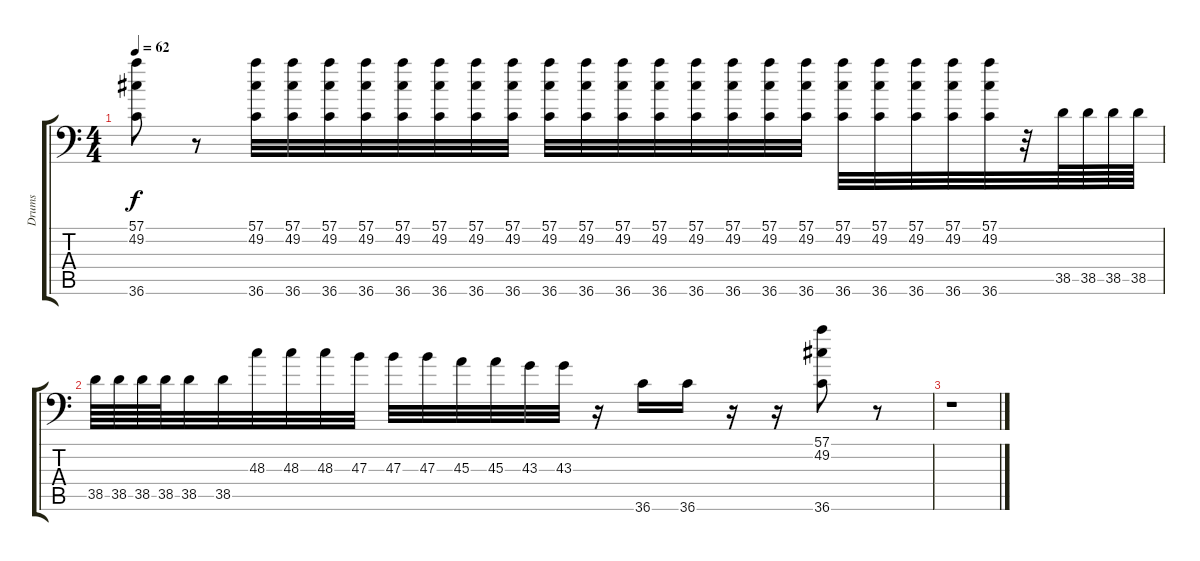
\track ("Drums" "Drums") {instrument acousticgrandpiano}
\staff {score tabs}
\tuning (C-1 C-1 C-1 C-1 C-1 C-1) {hide}
\ts (4 4)
\tempo 62
\clef f4
\ks c
(57.1 49.2 36.6).8{dy f} r.8 (57.1 49.2 36.6).32 (57.1 49.2 36.6).32 (57.1 49.2 36.6).32 (57.1 49.2 36.6).32 (57.1 49.2 36.6).32 (57.1 49.2 36.6).32 (57.1 49.2 36.6).32 (57.1 49.2 36.6).32 (57.1 49.2 36.6).32 (57.1 49.2 36.6).32 (57.1 49.2 36.6).32 (57.1 49.2 36.6).32 (57.1 49.2 36.6).32 (57.1 49.2 36.6).32 (57.1 49.2 36.6).32 (57.1 49.2 36.6).32 (57.1 49.2 36.6).32 (57.1 49.2 36.6).32 (57.1 49.2 36.6).32 (57.1 49.2 36.6).32 (57.1 49.2 36.6).32 r.32 38.5.64 38.5.64 38.5.64 38.5.64 |
38.5.64 38.5.64 38.5.64 38.5.64 38.5.32 38.5.32 48.3.32 48.3.32 48.3.32 47.3.32 47.3.32 47.3.32 45.3.32 45.3.32 43.3.32 43.3.32 r.16 36.6.16 36.6.16 r.16 r.16 (57.1 49.2 36.6).8 r.8 |
r.1
